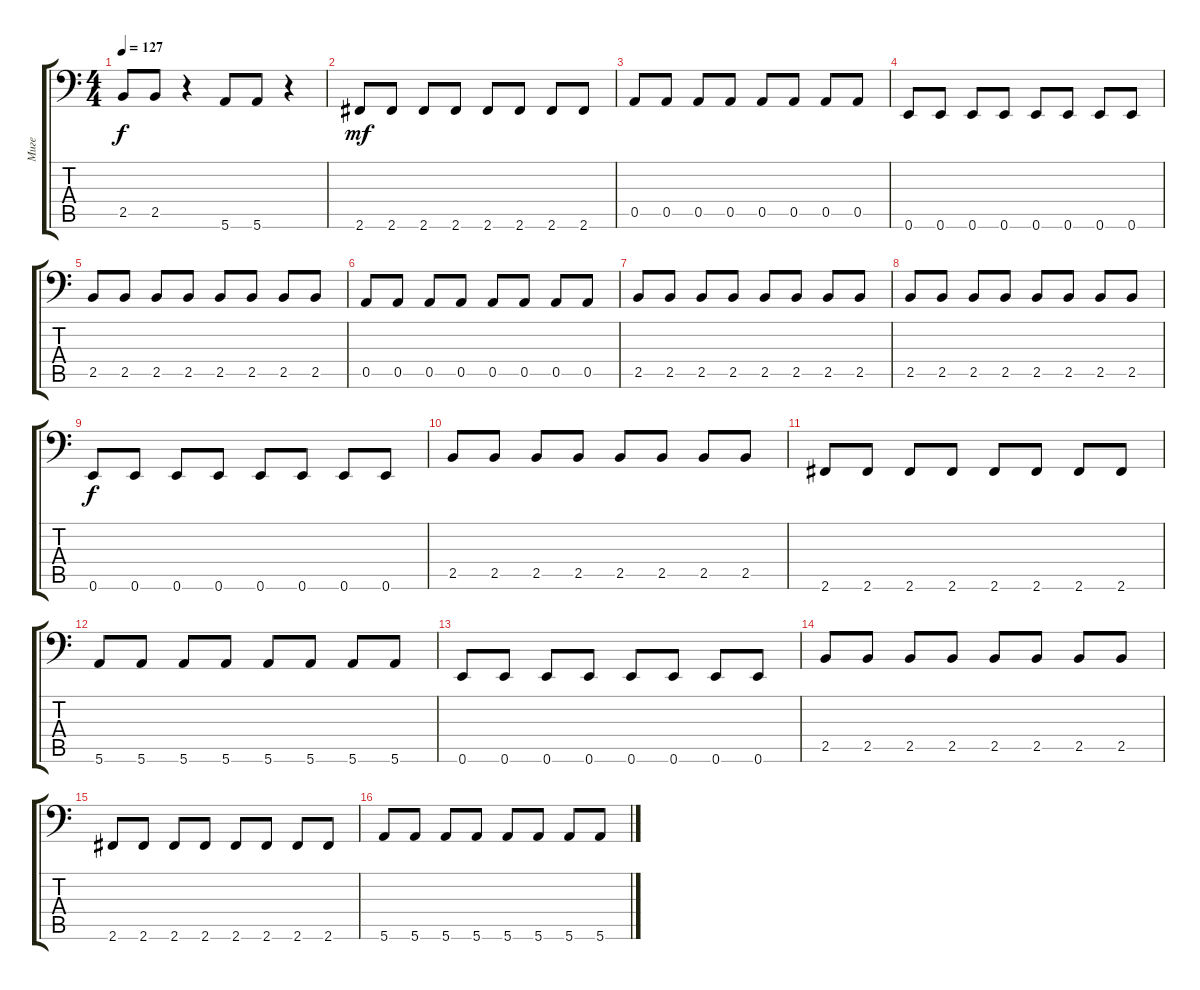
\track ("Миге" "Миге") {instrument electricbassfinger}
\staff {score tabs}
\tuning (E3 B2 G2 D2 A1 E1) {hide}
\ts (4 4)
\tempo 127
\clef f4
\ks c
2.5.8{dy f} 2.5.8 r.4 5.6.8 5.6.8 r.4 |
2.6.8{dy mf} 2.6.8 2.6.8 2.6.8 2.6.8 2.6.8 2.6.8 2.6.8 |
0.5.8 0.5.8 0.5.8 0.5.8 0.5.8 0.5.8 0.5.8 0.5.8 |
0.6.8 0.6.8 0.6.8 0.6.8 0.6.8 0.6.8 0.6.8 0.6.8 |
2.5.8 2.5.8 2.5.8 2.5.8 2.5.8 2.5.8 2.5.8 2.5.8 |
0.5.8 0.5.8 0.5.8 0.5.8 0.5.8 0.5.8 0.5.8 0.5.8 |
2.5.8 2.5.8 2.5.8 2.5.8 2.5.8 2.5.8 2.5.8 2.5.8 |
2.5.8 2.5.8 2.5.8 2.5.8 2.5.8 2.5.8 2.5.8 2.5.8 |
0.6.8{dy f} 0.6.8 0.6.8 0.6.8 0.6.8 0.6.8 0.6.8 0.6.8 |
2.5.8 2.5.8 2.5.8 2.5.8 2.5.8 2.5.8 2.5.8 2.5.8 |
2.6.8 2.6.8 2.6.8 2.6.8 2.6.8 2.6.8 2.6.8 2.6.8 |
5.6.8 5.6.8 5.6.8 5.6.8 5.6.8 5.6.8 5.6.8 5.6.8 |
0.6.8 0.6.8 0.6.8 0.6.8 0.6.8 0.6.8 0.6.8 0.6.8 |
2.5.8 2.5.8 2.5.8 2.5.8 2.5.8 2.5.8 2.5.8 2.5.8 |
2.6.8 2.6.8 2.6.8 2.6.8 2.6.8 2.6.8 2.6.8 2.6.8 |
5.6.8 5.6.8 5.6.8 5.6.8 5.6.8 5.6.8 5.6.8 5.6.8
